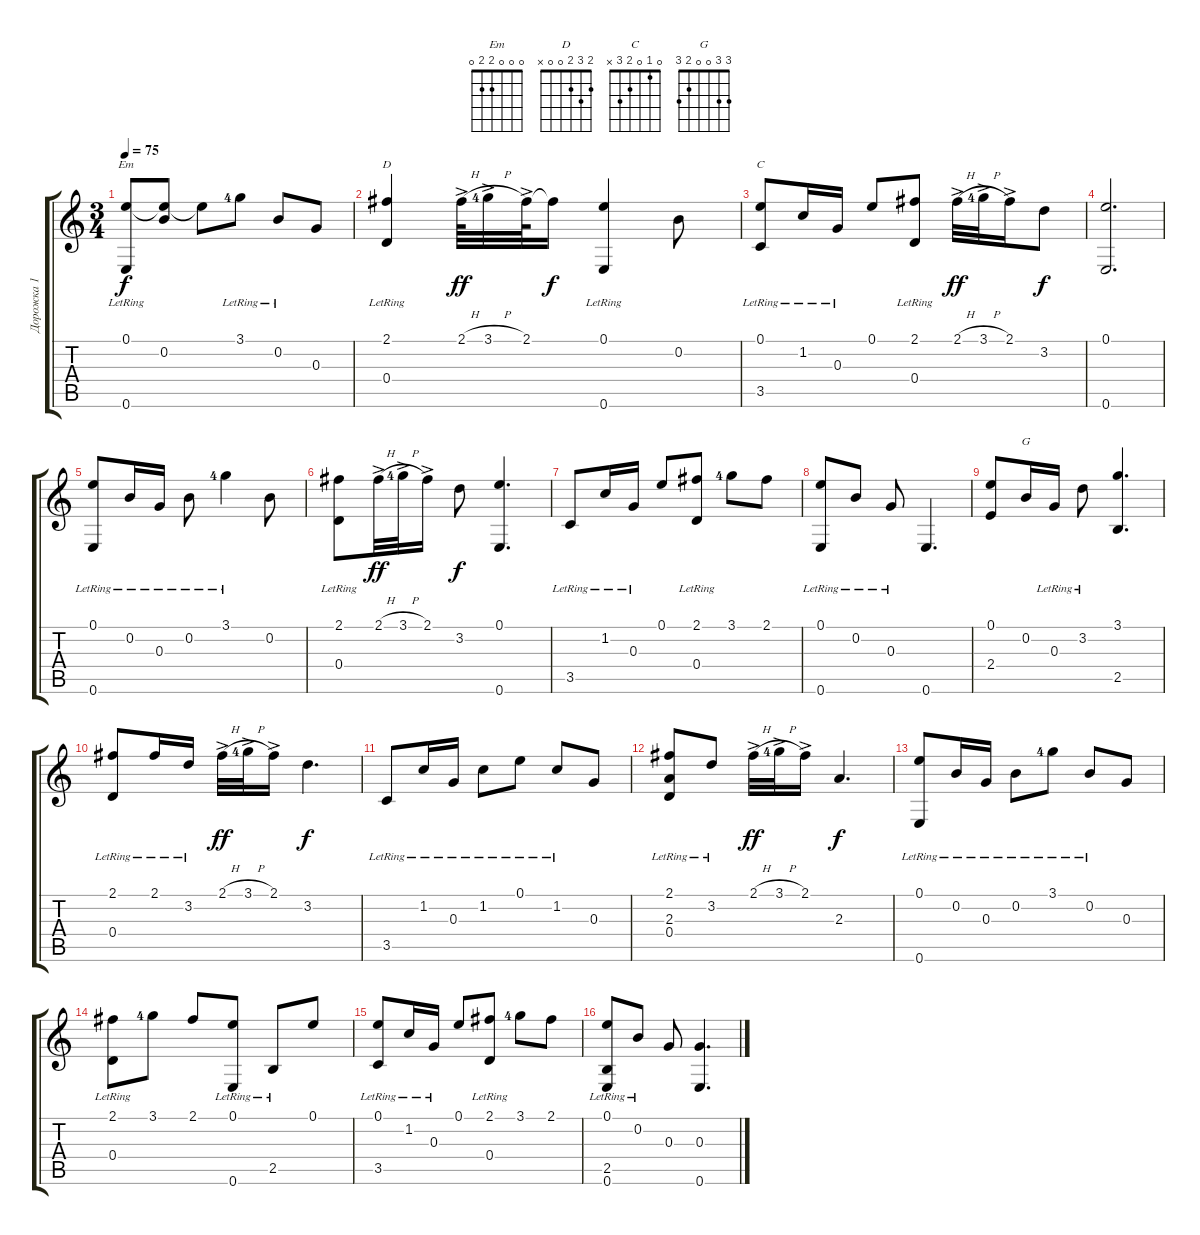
\track ("Дорожка 1" "Дорожка 1") {instrument acousticguitarsteel}
\staff {score tabs}
\tuning (E4 B3 G3 D3 A2 E2) {hide}
\chord ("Em" 0 0 0 2 2 0)
\chord ("D" 2 3 2 0 0 x)
\chord ("C" 0 1 0 2 3 x)
\chord ("G" 3 3 0 0 2 3)
\ts (3 4)
\tempo 75
\clef g2
\ks c
(0.1 0.6{lr}).8{ch "Em" dy f instrument acousticguitarsteel} (0.1{t} 0.2).8 0.1{t}.8 3.1{lr lf 5}.8 0.2{lr}.8 0.3.8 |
(2.1 0.4{lr}).4{ch "D"} 2.1{h ac}.64{dy ff} 3.1{h ac lf 5}.32 2.1{ac}.64 2.1{t}.16{dy f} (0.1{lr} 0.6{lr}).4 0.2.8 |
(0.1{lr} 3.5{lr}).8{ch "C"} 1.2{lr}.16 0.3{lr}.16 0.1.8 (2.1 0.4{lr}).8 2.1{h ac}.32{dy ff} 3.1{h ac lf 5}.32 2.1{ac}.16 3.2.8{dy f} |
(0.1 0.6).2{d} |
(0.1{lr} 0.6{lr}).8 0.2{lr}.16 0.3{lr}.16 0.2{lr}.8 3.1{lr lf 5}.4 0.2.8 |
(2.1 0.4{lr}).8 2.1{h ac}.32{dy ff} 3.1{h ac lf 5}.32 2.1{ac}.16 3.2.8{dy f} (0.1 0.6).4{d} |
3.5{lr}.8 1.2{lr}.16 0.3{lr}.16 0.1.8 (2.1 0.4{lr}).8 3.1{lf 5}.8 2.1.8 |
(0.1{lr} 0.6{lr}).8 0.2{lr}.8 0.3{lr}.8 0.6.4{d} |
(0.1 2.4).8 0.2.16{ch "G"} 0.3{lr}.16 3.2{lr}.8 (3.1 2.5).4{d} |
(2.1 0.4{lr}).8 2.1{lr}.16 3.2{lr}.16 2.1{h ac}.32{dy ff} 3.1{h ac lf 5}.32 2.1{ac}.16 3.2.4{d dy f} |
3.5{lr}.8 1.2{lr}.16 0.3{lr}.16 1.2{lr}.8 0.1{lr}.8 1.2{lr}.8 0.3.8 |
(2.1{lr} 2.3{lr} 0.4{lr}).8 3.2{lr}.8 2.1{h ac}.32{dy ff} 3.1{h ac lf 5}.32 2.1{ac}.16 2.3.4{d dy f} |
(0.1{lr} 0.6{lr}).8 0.2{lr}.16 0.3{lr}.16 0.2{lr}.8 3.1{lr lf 5}.8 0.2{lr}.8 0.3.8 |
(2.1 0.4{lr}).8 3.1{lf 5}.8 2.1.8 (0.1{lr} 0.6{lr}).8 2.5{lr}.8 0.1.8 |
(0.1{lr} 3.5{lr}).8 1.2{lr}.16 0.3{lr}.16 0.1.8 (2.1 0.4{lr}).8 3.1{lf 5}.8 2.1.8 |
(0.1{lr} 2.5{lr} 0.6{lr}).8 0.2{lr}.8 0.3.8 (0.3 0.6).4{d}
